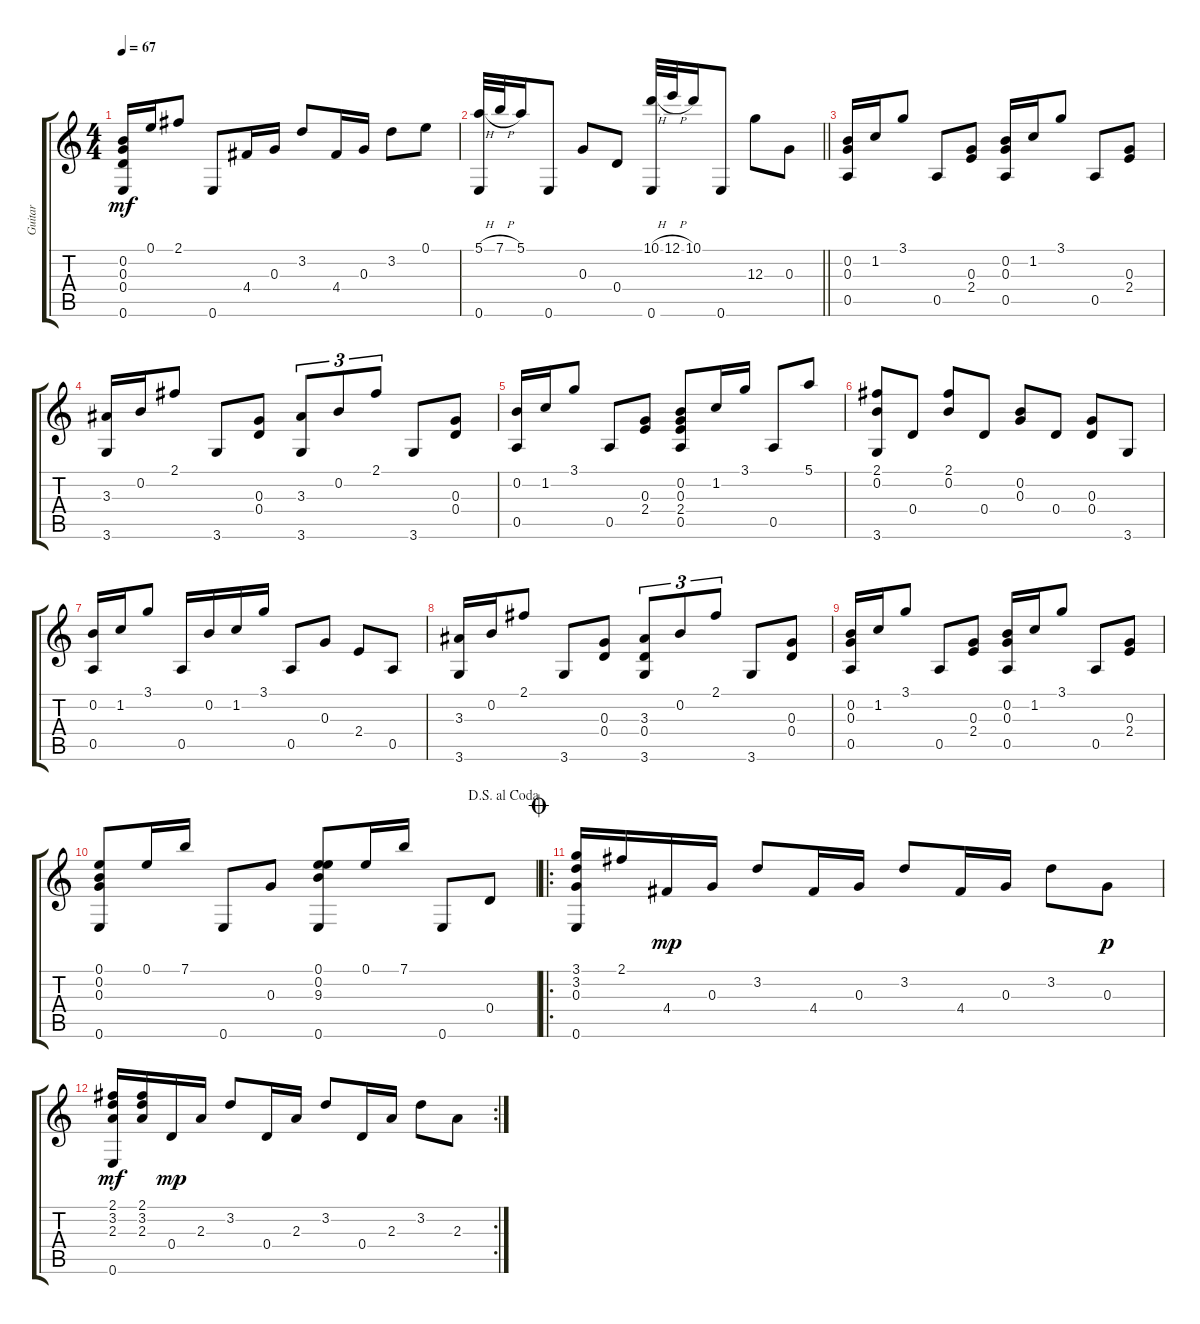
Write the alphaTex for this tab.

\track ("Guitar" "Guitar") {instrument acousticguitarsteel}
\staff {score tabs}
\tuning (E4 B3 G3 D3 A2 E2) {hide}
\ts (4 4)
\tempo 67
\clef g2
\ks c
(0.2 0.3 0.4 0.6).16{dy mf} 0.1.16 2.1.8 0.6.8 4.4.16 0.3.16 3.2.8 4.4.16 0.3.16 3.2.8 0.1.8 |
\barLineRight lightlight
(5.1{h} 0.6).32 7.1{h}.32 5.1.16 0.6.8 0.3.8 0.4.8 (10.1{h} 0.6).32 12.1{h}.32 10.1.16 0.6.8 12.3.8 0.3.8 |
(0.2 0.3 0.5).16 1.2.16 3.1.8 0.5.8 (0.3 2.4).8 (0.2 0.3 0.5).16 1.2.16 3.1.8 0.5.8 (0.3 2.4).8 |
(3.3 3.6).16 0.2.16 2.1.8 3.6.8 (0.3 0.4).8 (3.3 3.6).8{tu (3 2)} 0.2.8{tu (3 2)} 2.1.8{tu (3 2)} 3.6.8 (0.3 0.4).8 |
(0.2 0.5).16 1.2.16 3.1.8 0.5.8 (0.3 2.4).8 (0.2 0.3 2.4 0.5).8 1.2.16 3.1.16 0.5.8 5.1.8 |
(2.1 0.2 3.6).8 0.4.8 (2.1 0.2).8 0.4.8 (0.2 0.3).8 0.4.8 (0.3 0.4).8 3.6.8 |
(0.2 0.5).16 1.2.16 3.1.8 0.5.16 0.2.16 1.2.16 3.1.16 0.5.8 0.3.8 2.4.8 0.5.8 |
(3.3 3.6).16 0.2.16 2.1.8 3.6.8 (0.3 0.4).8 (3.3 0.4 3.6).8{tu (3 2)} 0.2.8{tu (3 2)} 2.1.8{tu (3 2)} 3.6.8 (0.3 0.4).8 |
(0.2 0.3 0.5).16 1.2.16 3.1.8 0.5.8 (0.3 2.4).8 (0.2 0.3 0.5).16 1.2.16 3.1.8 0.5.8 (0.3 2.4).8 |
\jump dalsegnoalcoda
(0.1 0.2 0.3 0.6).8 0.1.16 7.1.16 0.6.8 0.3.8 (0.1 0.2 9.3 0.6).8 0.1.16 7.1.16 0.6.8 0.4.8 |
\ro
\jump coda
(3.1 3.2 0.3 0.6).16 2.1.16 4.4.16{dy mp} 0.3.16 3.2.8 4.4.16 0.3.16 3.2.8 4.4.16 0.3.16 3.2.8 0.3.8{dy p} |
\rc 2
(2.1 3.2 2.3 0.6).16{dy mf} (2.1 3.2 2.3).16 0.4.16{dy mp} 2.3.16 3.2.8 0.4.16 2.3.16 3.2.8 0.4.16 2.3.16 3.2.8 2.3.8
